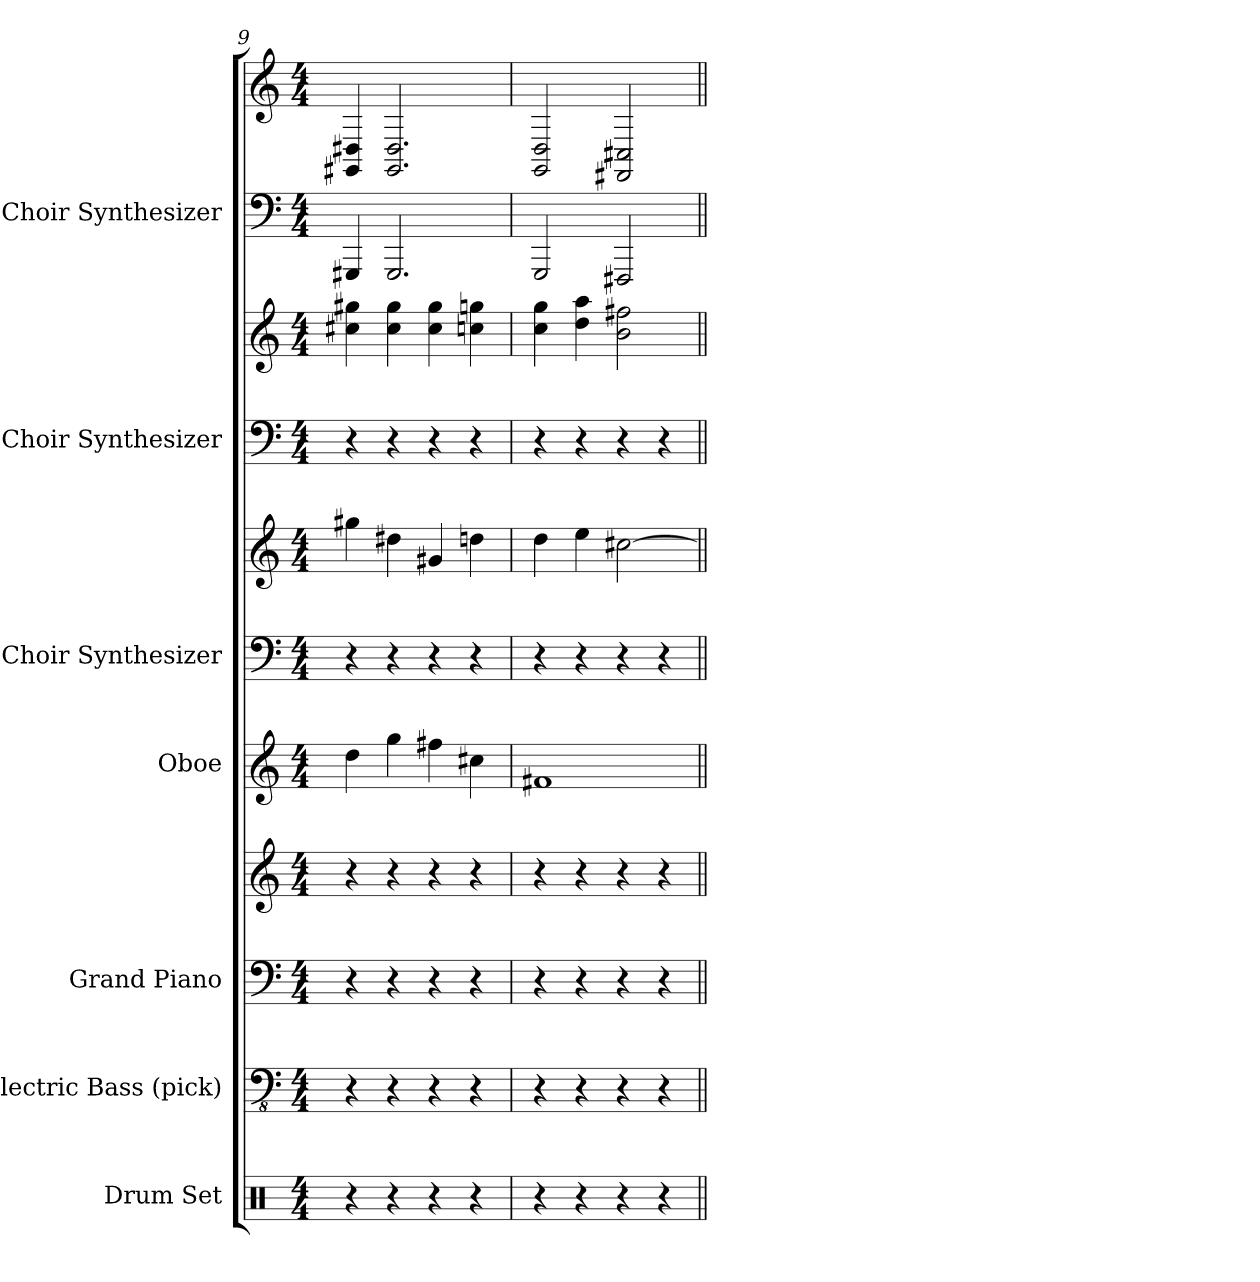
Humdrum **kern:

**kern	**kern	**kern	**kern	**kern	**kern	**kern	**kern	**kern	**kern	**kern
*part7	*part6	*part5	*part5	*part4	*part3	*part3	*part2	*part2	*part1	*part1
*staff11	*staff10	*staff9	*staff8	*staff7	*staff6	*staff5	*staff4	*staff3	*staff2	*staff1
*I"Drum Set	*I"Electric Bass (pick)	*I"Grand Piano	*	*I"Oboe	*I"Choir Synthesizer	*	*I"Choir Synthesizer	*	*I"Choir Synthesizer	*
*I'Drums	*I'El. Bass	*I'Pno.	*	*I'Ob.	*I'Synth.	*	*I'Synth.	*	*I'Synth.	*
*clefX	*clefFv4	*clefF4	*clefG2	*clefG2	*clefF4	*clefG2	*clefF4	*clefG2	*clefF4	*clefG2
*k[]	*k[]	*k[]	*k[]	*k[]	*k[]	*k[]	*k[]	*k[]	*k[]	*k[]
*M4/4	*M4/4	*M4/4	*M4/4	*M4/4	*M4/4	*M4/4	*M4/4	*M4/4	*M4/4	*M4/4
=9	=9	=9	=9	=9	=9	=9	=9	=9	=9	=9
4r	4r	4r	4r	4dd	4r	4gg#X	4r	4cc#X 4gg#X	4GGG#X	4GG#X 4D#X
4r	4r	4r	4r	4gg	4r	4dd#X	4r	4gg# 4cc#	2.GGG#	2.D# 2.GG#
4r	4r	4r	4r	4ff#X	4r	4g#X	4r	4cc# 4gg#	.	.
4r	4r	4r	4r	4cc#X	4r	4ddn	4r	4ccn 4ggn	.	.
=10	=10	=10	=10	=10	=10	=10	=10	=10	=10	=10
4r	4r	4r	4r	1f#X	4r	4dd	4r	4gg 4cc	2GGG	2GG 2D
4r	4r	4r	4r	.	4r	4ee	4r	4dd 4aa	.	.
4r	4r	4r	4r	.	4r	[2cc#X	4r	2b 2ff#X	2FFF#X	2FF#X 2C#X
4r	4r	4r	4r	.	4r	.	4r	.	.	.
=||	=||	=||	=||	=||	=||	=||	=||	=||	=||	=||
*-	*-	*-	*-	*-	*-	*-	*-	*-	*-	*-
